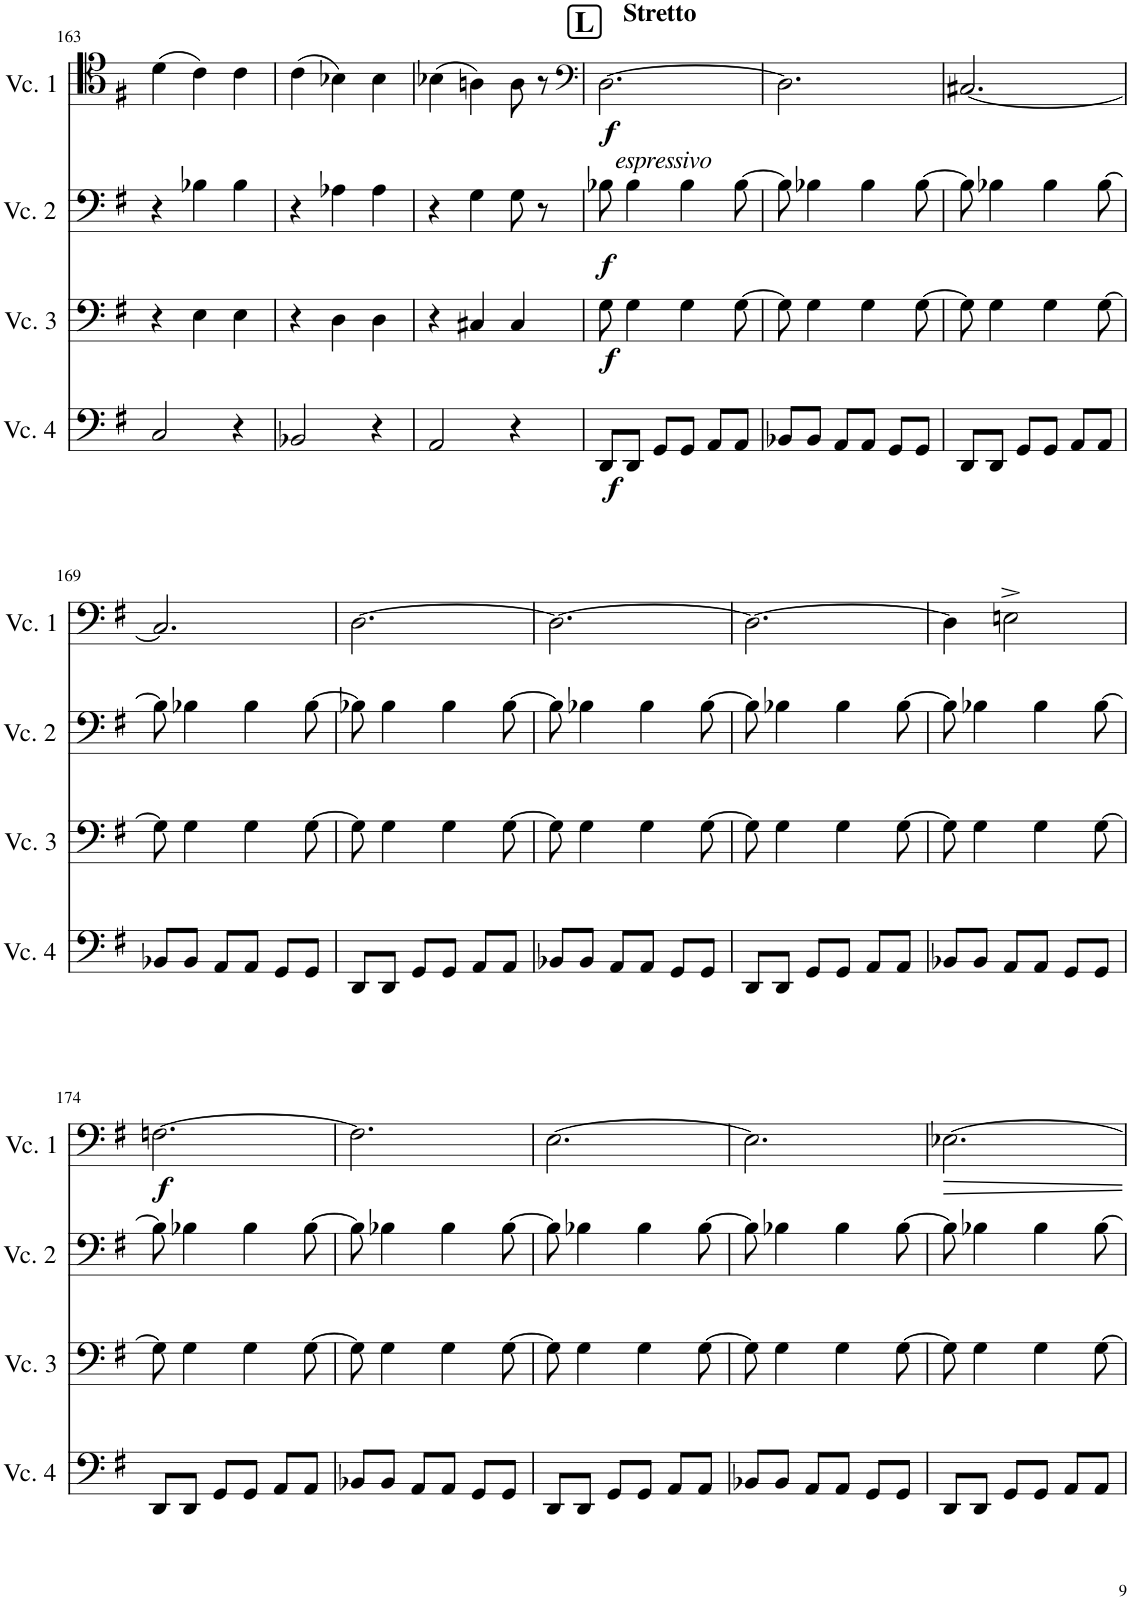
**kern	**dynam	**kern	**dynam	**kern	**dynam	**kern	**dynam
*part4	*part4	*part3	*part3	*part2	*part2	*part1	*part1
*staff4	*staff4	*staff3	*staff3	*staff2	*staff2	*staff1	*staff1
*I"Cello 4	*	*I"Cello 3	*	*I"Cello 2	*	*I"Cello 1	*
!!LO:PB:g=z
*clefF4	*	*clefF4	*	*clefF4	*	*clefC4	*
*k[f#]	*	*k[f#]	*	*k[f#]	*	*k[f#]	*
*M3/4	*	*M3/4	*	*M3/4	*	*M3/4	*
=163	=163	=163	=163	=163	=163	=163	=163
2C/	.	4r	.	4r	.	(4d\	.
.	.	4E\	.	4B-X\	.	4c\)	.
4r	.	4E\	.	4B-\	.	4c\	.
=164	=164	=164	=164	=164	=164	=164	=164
2BB-X/	.	4r	.	4r	.	(4c\	.
.	.	4D\	.	4A-X\	.	4B-X\)	.
4r	.	4D\	.	4A-\	.	4B-\	.
=165	=165	=165	=165	=165	=165	=165	=165
2AA/	.	4r	.	4r	.	(4B-X\	.
.	.	4C#X/	.	4G\	.	4An\)	.
4r	.	4C#/	.	8G\	.	8A\	.
.	.	.	.	8r	.	8r	.
!!LO:REH:place=s1:a:B:cj:fs=14:t=L
=166	=166	=166	=166	=166	=166	=166	=166
*	*	*	*	*	*	*clefF4	*
!	!	!	!	!	!	!LO:TX:b:i:t=espressivo	!
!	!	!	!	!	!	!LO:TX:a:B:t=Stretto	!
!	!LO:DY:b	!	!LO:DY:b	!	!LO:DY:b	!	!LO:DY:b
8DD/L	f	8G\	f	8B-X\	f	[2.D\	f
8DD/J	.	4G\	.	4B-\	.	.	.
8GG/L	.	.	.	.	.	.	.
8GG/J	.	4G\	.	4B-\	.	.	.
8AA/L	.	.	.	.	.	.	.
8AA/J	.	[8G\	.	[8B-\	.	.	.
=167	=167	=167	=167	=167	=167	=167	=167
8BB-X/L	.	8G\]	.	8B-\]	.	2.D\]	.
8BB-/J	.	4G\	.	4B-X\	.	.	.
8AA/L	.	.	.	.	.	.	.
8AA/J	.	4G\	.	4B-\	.	.	.
8GG/L	.	.	.	.	.	.	.
8GG/J	.	[8G\	.	[8B-\	.	.	.
=168	=168	=168	=168	=168	=168	=168	=168
8DD/L	.	8G\]	.	8B-\]	.	[2.C#X/	.
8DD/J	.	4G\	.	4B-X\	.	.	.
8GG/L	.	.	.	.	.	.	.
8GG/J	.	4G\	.	4B-\	.	.	.
8AA/L	.	.	.	.	.	.	.
8AA/J	.	[8G\	.	[8B-\	.	.	.
!!LO:LB:g=z
=169	=169	=169	=169	=169	=169	=169	=169
8BB-X/L	.	8G\]	.	8B-\]	.	2.C#/]	.
8BB-/J	.	4G\	.	4B-X\	.	.	.
8AA/L	.	.	.	.	.	.	.
8AA/J	.	4G\	.	4B-\	.	.	.
8GG/L	.	.	.	.	.	.	.
8GG/J	.	[8G\	.	[8B-\	.	.	.
=170	=170	=170	=170	=170	=170	=170	=170
8DD/L	.	8G\]	.	8B-X\]	.	[2.D\	.
8DD/J	.	4G\	.	4B-\	.	.	.
8GG/L	.	.	.	.	.	.	.
8GG/J	.	4G\	.	4B-\	.	.	.
8AA/L	.	.	.	.	.	.	.
8AA/J	.	[8G\	.	[8B-\	.	.	.
=171	=171	=171	=171	=171	=171	=171	=171
8BB-X/L	.	8G\]	.	8B-\]	.	2.D\_	.
8BB-/J	.	4G\	.	4B-X\	.	.	.
8AA/L	.	.	.	.	.	.	.
8AA/J	.	4G\	.	4B-\	.	.	.
8GG/L	.	.	.	.	.	.	.
8GG/J	.	[8G\	.	[8B-\	.	.	.
=172	=172	=172	=172	=172	=172	=172	=172
8DD/L	.	8G\]	.	8B-\]	.	2.D\_	.
8DD/J	.	4G\	.	4B-X\	.	.	.
8GG/L	.	.	.	.	.	.	.
8GG/J	.	4G\	.	4B-\	.	.	.
8AA/L	.	.	.	.	.	.	.
8AA/J	.	[8G\	.	[8B-\	.	.	.
=173	=173	=173	=173	=173	=173	=173	=173
8BB-X/L	.	8G\]	.	8B-\]	.	4D\]	.
8BB-/J	.	4G\	.	4B-X\	.	.	.
8AA/L	.	.	.	.	.	2En^\	.
8AA/J	.	4G\	.	4B-\	.	.	.
8GG/L	.	.	.	.	.	.	.
8GG/J	.	[8G\	.	[8B-\	.	.	.
!!LO:LB:g=z
=174	=174	=174	=174	=174	=174	=174	=174
!	!	!	!	!	!	!	!LO:DY:b
8DD/L	.	8G\]	.	8B-\]	.	[2.Fn\	f
8DD/J	.	4G\	.	4B-X\	.	.	.
8GG/L	.	.	.	.	.	.	.
8GG/J	.	4G\	.	4B-\	.	.	.
8AA/L	.	.	.	.	.	.	.
8AA/J	.	[8G\	.	[8B-\	.	.	.
=175	=175	=175	=175	=175	=175	=175	=175
8BB-X/L	.	8G\]	.	8B-\]	.	2.F\]	.
8BB-/J	.	4G\	.	4B-X\	.	.	.
8AA/L	.	.	.	.	.	.	.
8AA/J	.	4G\	.	4B-\	.	.	.
8GG/L	.	.	.	.	.	.	.
8GG/J	.	[8G\	.	[8B-\	.	.	.
=176	=176	=176	=176	=176	=176	=176	=176
8DD/L	.	8G\]	.	8B-\]	.	[2.E\	.
8DD/J	.	4G\	.	4B-X\	.	.	.
8GG/L	.	.	.	.	.	.	.
8GG/J	.	4G\	.	4B-\	.	.	.
8AA/L	.	.	.	.	.	.	.
8AA/J	.	[8G\	.	[8B-\	.	.	.
=177	=177	=177	=177	=177	=177	=177	=177
8BB-X/L	.	8G\]	.	8B-\]	.	2.E\]	.
8BB-/J	.	4G\	.	4B-X\	.	.	.
8AA/L	.	.	.	.	.	.	.
8AA/J	.	4G\	.	4B-\	.	.	.
8GG/L	.	.	.	.	.	.	.
8GG/J	.	[8G\	.	[8B-\	.	.	.
=178	=178	=178	=178	=178	=178	=178	=178
8DD/L	.	8G\]	.	8B-\]	.	[2.E-X\	.
8DD/J	.	4G\	.	4B-X\	.	.	.
8GG/L	.	.	.	.	.	.	.
8GG/J	.	4G\	.	4B-\	.	.	.
8AA/L	.	.	.	.	.	.	.
8AA/J	.	[8G\	.	[8B-\	.	.	.
=	=	=	=	=	=	=	=
*-	*-	*-	*-	*-	*-	*-	*-
